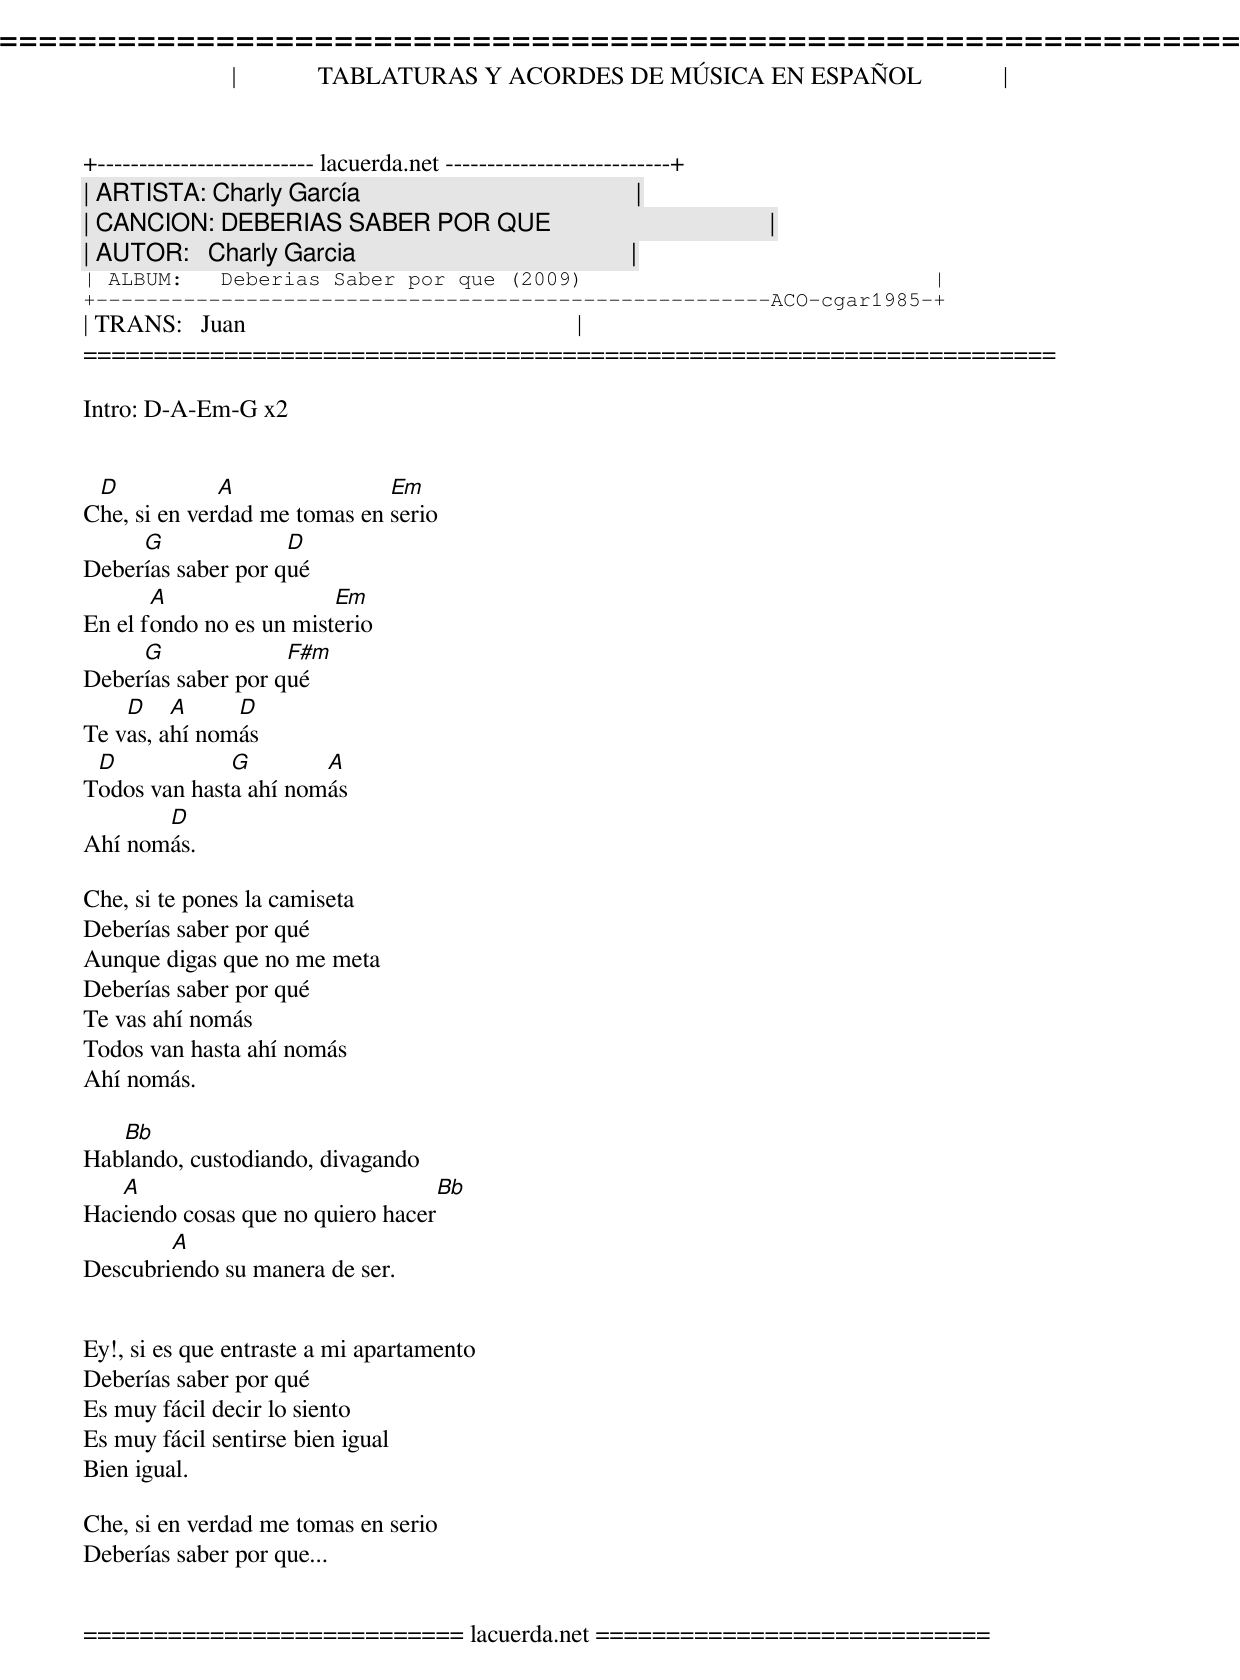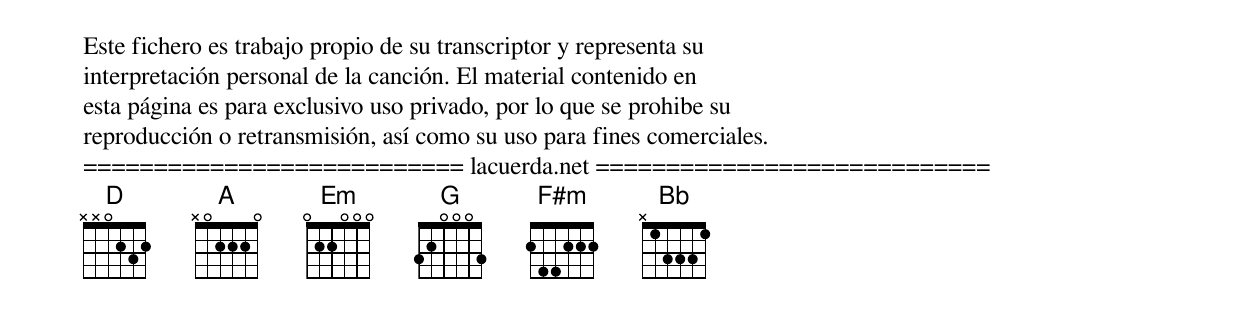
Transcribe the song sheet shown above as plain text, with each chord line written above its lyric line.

=====================================================================
|             TABLATURAS Y ACORDES DE MÚSICA EN ESPAÑOL             |
+-------------------------- lacuerda.net ---------------------------+
| ARTISTA: Charly García                                            |
| CANCION: DEBERIAS SABER POR QUE                                   |
| AUTOR:   Charly Garcia                                            |
| ALBUM:   Deberias Saber por que (2009)                            |
+------------------------------------------------------ACO-cgar1985-+
| TRANS:   Juan                                                     |
=====================================================================

Intro: D-A-Em-G x2


 D            A               Em
Che, si en verdad me tomas en serio
     G              D
Deberías saber por qué
       A                 Em
En el fondo no es un misterio
     G              F#m
Deberías saber por qué
    D    A     D
Te vas, ahí nomás
 D            G        A
Todos van hasta ahí nomás
       D
Ahí nomás.

Che, si te pones la camiseta
Deberías saber por qué
Aunque digas que no me meta
Deberías saber por qué
Te vas ahí nomás
Todos van hasta ahí nomás
Ahí nomás.

   Bb
Hablando, custodiando, divagando
   A                                 Bb
Haciendo cosas que no quiero hacer
        A
Descubriendo su manera de ser.


Ey!, si es que entraste a mi apartamento
Deberías saber por qué
Es muy fácil decir lo siento
Es muy fácil sentirse bien igual
Bien igual.

Che, si en verdad me tomas en serio
Deberías saber por que...


=========================== lacuerda.net ============================
Este fichero es trabajo propio de su transcriptor y representa su
interpretación personal de la canción. El material contenido en
esta página es para exclusivo uso privado, por lo que se prohibe su
reproducción o retransmisión, así como su uso para fines comerciales.
=========================== lacuerda.net ============================
